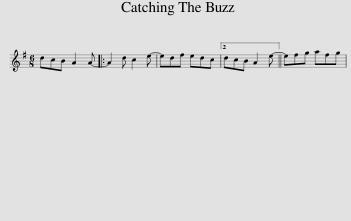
X:1
L:1/8
M:6/8
I:linebreak $
K:G
V:1 treble
V:1
 dcB A2 A- |: A2 d c2 e- | edf edc |2 dcB A2 e- || efg afg | %5
